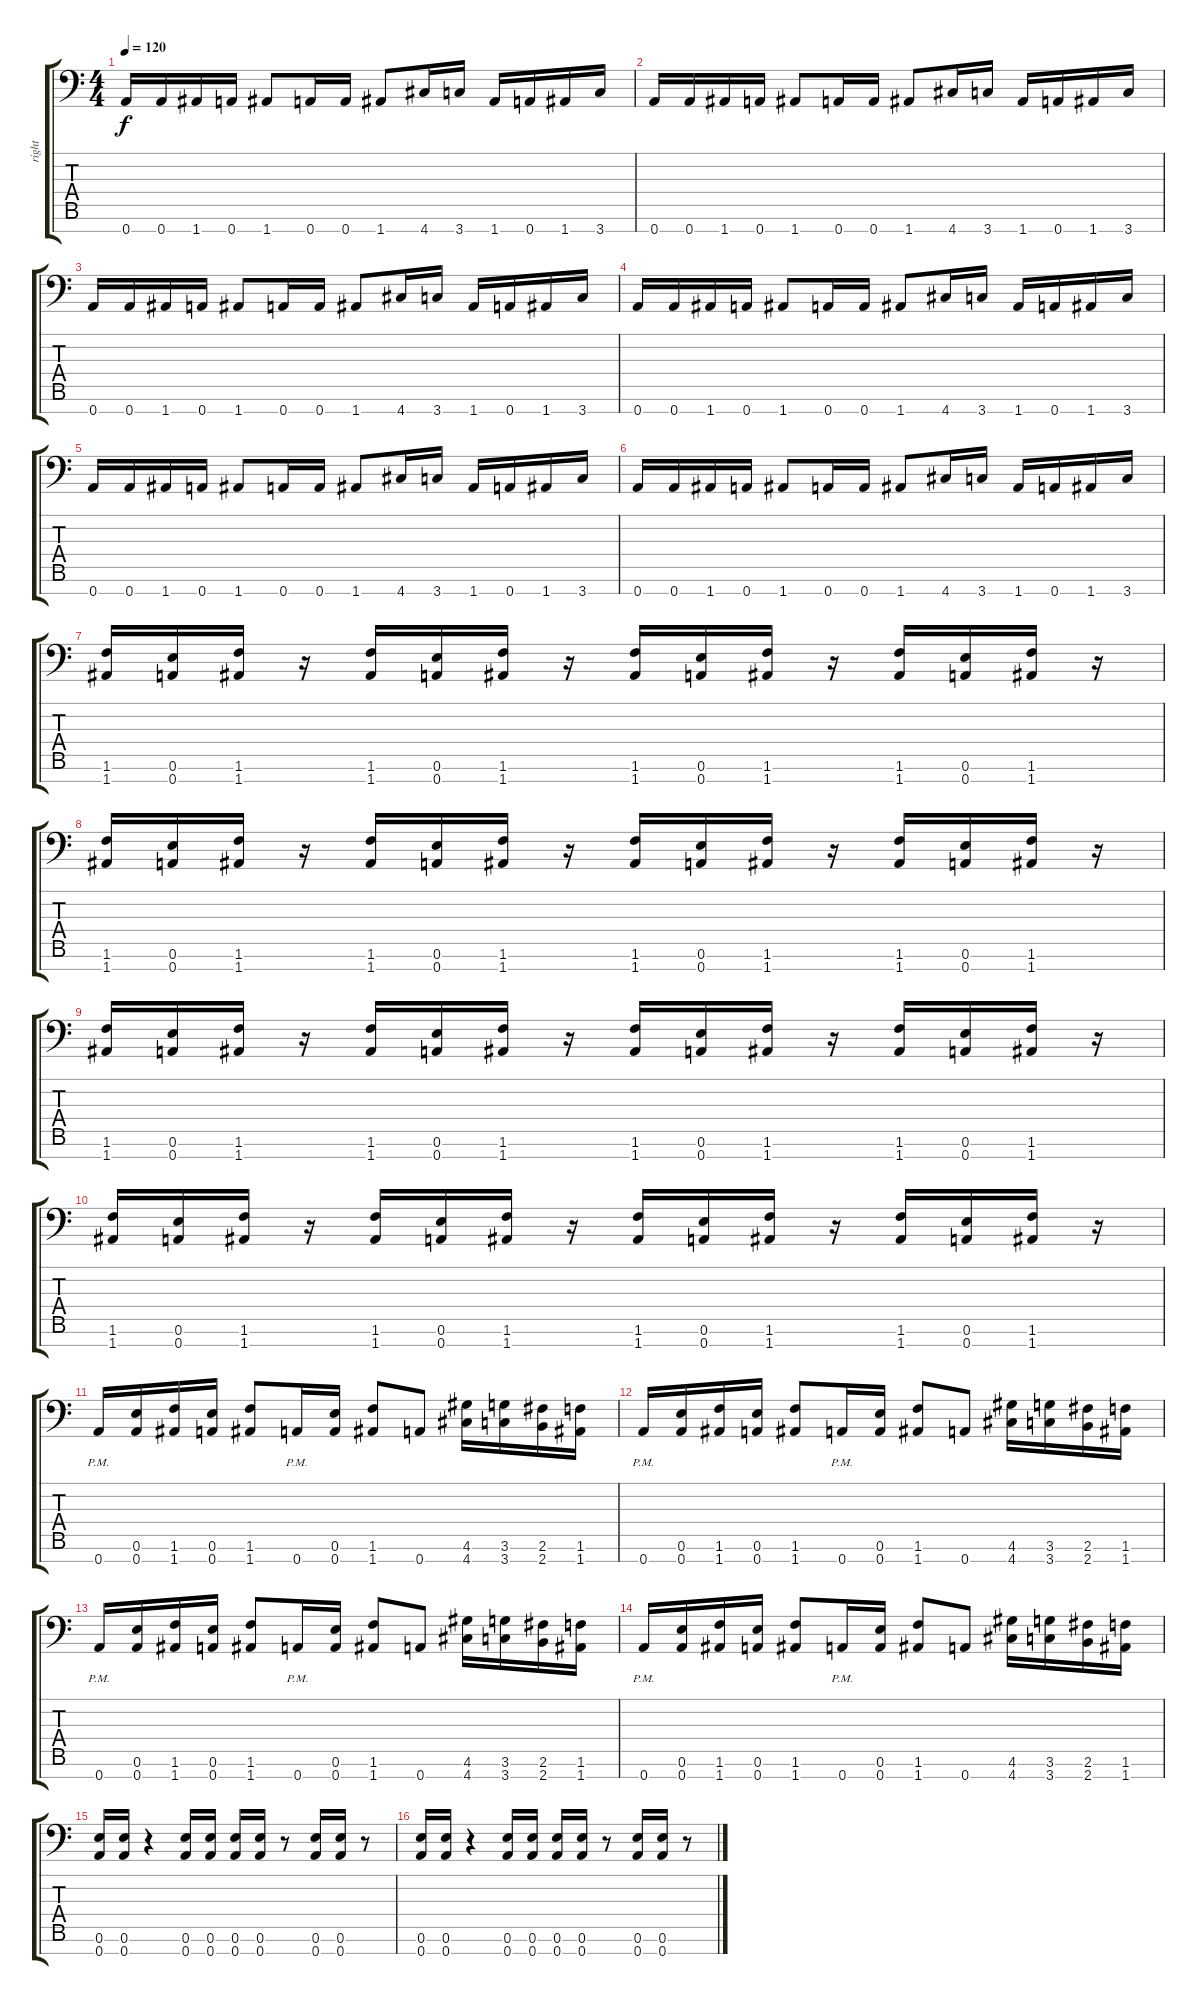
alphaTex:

\track ("right" "right") {instrument distortionguitar}
\staff {score tabs}
\tuning (E4 B3 G3 D3 A2 E2 A1) {hide}
\ts (4 4)
\tempo 120
\clef f4
\ks c
0.7.16{dy f} 0.7.16 1.7.16 0.7.16 1.7.8 0.7.16 0.7.16 1.7.8 4.7.16 3.7.16 1.7.16 0.7.16 1.7.16 3.7.16 |
0.7.16 0.7.16 1.7.16 0.7.16 1.7.8 0.7.16 0.7.16 1.7.8 4.7.16 3.7.16 1.7.16 0.7.16 1.7.16 3.7.16 |
0.7.16 0.7.16 1.7.16 0.7.16 1.7.8 0.7.16 0.7.16 1.7.8 4.7.16 3.7.16 1.7.16 0.7.16 1.7.16 3.7.16 |
0.7.16 0.7.16 1.7.16 0.7.16 1.7.8 0.7.16 0.7.16 1.7.8 4.7.16 3.7.16 1.7.16 0.7.16 1.7.16 3.7.16 |
0.7.16 0.7.16 1.7.16 0.7.16 1.7.8 0.7.16 0.7.16 1.7.8 4.7.16 3.7.16 1.7.16 0.7.16 1.7.16 3.7.16 |
0.7.16 0.7.16 1.7.16 0.7.16 1.7.8 0.7.16 0.7.16 1.7.8 4.7.16 3.7.16 1.7.16 0.7.16 1.7.16 3.7.16 |
(1.6 1.7).16 (0.6 0.7).16 (1.6 1.7).16 r.16 (1.6 1.7).16 (0.6 0.7).16 (1.6 1.7).16 r.16 (1.6 1.7).16 (0.6 0.7).16 (1.6 1.7).16 r.16 (1.6 1.7).16 (0.6 0.7).16 (1.6 1.7).16 r.16 |
(1.6 1.7).16 (0.6 0.7).16 (1.6 1.7).16 r.16 (1.6 1.7).16 (0.6 0.7).16 (1.6 1.7).16 r.16 (1.6 1.7).16 (0.6 0.7).16 (1.6 1.7).16 r.16 (1.6 1.7).16 (0.6 0.7).16 (1.6 1.7).16 r.16 |
(1.6 1.7).16 (0.6 0.7).16 (1.6 1.7).16 r.16 (1.6 1.7).16 (0.6 0.7).16 (1.6 1.7).16 r.16 (1.6 1.7).16 (0.6 0.7).16 (1.6 1.7).16 r.16 (1.6 1.7).16 (0.6 0.7).16 (1.6 1.7).16 r.16 |
(1.6 1.7).16 (0.6 0.7).16 (1.6 1.7).16 r.16 (1.6 1.7).16 (0.6 0.7).16 (1.6 1.7).16 r.16 (1.6 1.7).16 (0.6 0.7).16 (1.6 1.7).16 r.16 (1.6 1.7).16 (0.6 0.7).16 (1.6 1.7).16 r.16 |
0.7{pm}.16 (0.6 0.7).16 (1.6 1.7).16 (0.6 0.7).16 (1.6 1.7).8 0.7{pm}.16 (0.6 0.7).16 (1.6 1.7).8 0.7.8 (4.6 4.7).16 (3.6 3.7).16 (2.6 2.7).16 (1.6 1.7).16 |
0.7{pm}.16 (0.6 0.7).16 (1.6 1.7).16 (0.6 0.7).16 (1.6 1.7).8 0.7{pm}.16 (0.6 0.7).16 (1.6 1.7).8 0.7.8 (4.6 4.7).16 (3.6 3.7).16 (2.6 2.7).16 (1.6 1.7).16 |
0.7{pm}.16 (0.6 0.7).16 (1.6 1.7).16 (0.6 0.7).16 (1.6 1.7).8 0.7{pm}.16 (0.6 0.7).16 (1.6 1.7).8 0.7.8 (4.6 4.7).16 (3.6 3.7).16 (2.6 2.7).16 (1.6 1.7).16 |
0.7{pm}.16 (0.6 0.7).16 (1.6 1.7).16 (0.6 0.7).16 (1.6 1.7).8 0.7{pm}.16 (0.6 0.7).16 (1.6 1.7).8 0.7.8 (4.6 4.7).16 (3.6 3.7).16 (2.6 2.7).16 (1.6 1.7).16 |
(0.6 0.7).16 (0.6 0.7).16 r.4 (0.6 0.7).16 (0.6 0.7).16 (0.6 0.7).16 (0.6 0.7).16 r.8 (0.6 0.7).16 (0.6 0.7).16 r.8 |
(0.6 0.7).16 (0.6 0.7).16 r.4 (0.6 0.7).16 (0.6 0.7).16 (0.6 0.7).16 (0.6 0.7).16 r.8 (0.6 0.7).16 (0.6 0.7).16 r.8
